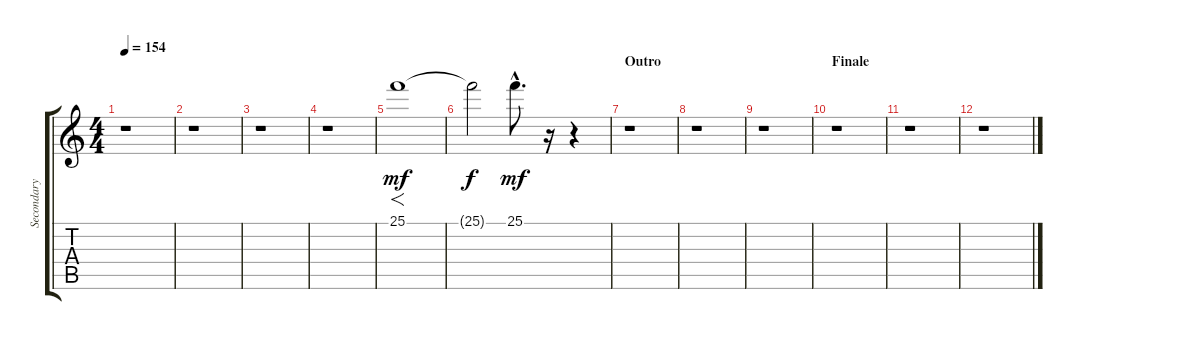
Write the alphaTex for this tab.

\track ("Secondary Keyboards" "Secondary ") {instrument brasssection}
\staff {score tabs}
\tuning (E4 B3 G3 D3 A2 E2) {hide}
\ts (4 4)
\tempo 154
\clef g2
\ks c
r.1{dy mp} |
r.1 |
r.1 |
r.1 |
25.1.1{f dy mf instrument stringensemble1} |
25.1{t}.2{dy f} 25.1{hac}.8{d dy mf} r.16 r.4 |
\section ("" "Outro")
r.1 |
r.1 |
r.1 |
\section ("" "Finale")
r.1 |
r.1 |
r.1
